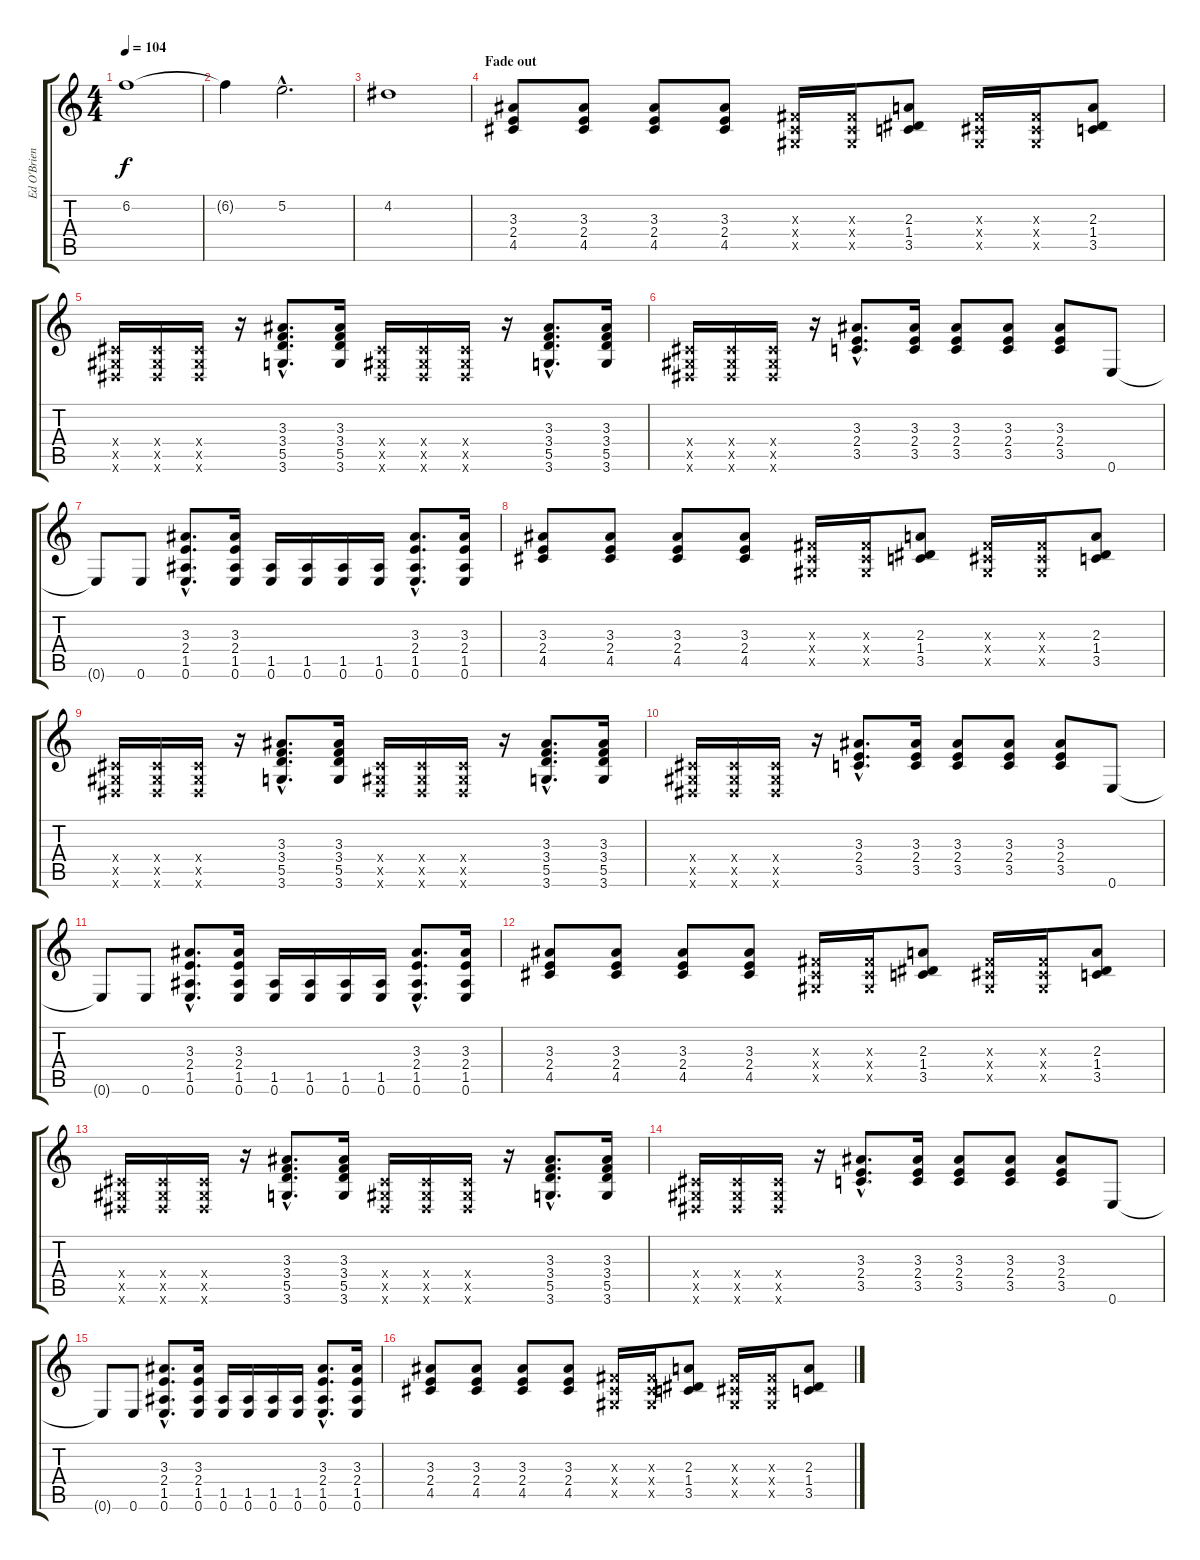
\track ("Ed O'Brien" "Ed O'Brien") {instrument overdrivenguitar}
\staff {score tabs}
\tuning (E4 B3 G3 D3 A2 E2) {hide}
\ts (4 4)
\tempo 104
\clef g2
\ks c
6.2.1{dy f} |
6.2{t}.4 5.2{hac}.2{d} |
4.2.1 |
\section ("" "Fade out")
(3.3 2.4 4.5).8 (3.3 2.4 4.5).8 (3.3 2.4 4.5).8 (3.3 2.4 4.5).8 (-1.3{x} -1.4{x} -1.5{x}).16 (-1.3{x} -1.4{x} -1.5{x}).16 (2.3 1.4 3.5).8 (-1.3{x} -1.4{x} -1.5{x}).16 (-1.3{x} -1.4{x} -1.5{x}).16 (2.3 1.4 3.5).8 |
(-1.4{x} -1.5{x} -1.6{x}).16 (-1.4{x} -1.5{x} -1.6{x}).16 (-1.4{x} -1.5{x} -1.6{x}).16 r.16 (3.3{hac} 3.4{hac} 5.5{hac} 3.6{hac}).8{d} (3.3 3.4 5.5 3.6).16 (-1.4{x} -1.5{x} -1.6{x}).16 (-1.4{x} -1.5{x} -1.6{x}).16 (-1.4{x} -1.5{x} -1.6{x}).16 r.16 (3.3{hac} 3.4{hac} 5.5{hac} 3.6{hac}).8{d} (3.3 3.4 5.5 3.6).16 |
(-1.4{x} -1.5{x} -1.6{x}).16 (-1.4{x} -1.5{x} -1.6{x}).16 (-1.4{x} -1.5{x} -1.6{x}).16 r.16 (3.3{hac} 2.4{hac} 3.5{hac}).8{d} (3.3 2.4 3.5).16 (3.3 2.4 3.5).8 (3.3 2.4 3.5).8 (3.3 2.4 3.5).8 0.6.8 |
0.6{t}.8 0.6.8 (3.3{hac} 2.4{hac} 1.5{hac} 0.6{hac}).8{d} (3.3 2.4 1.5 0.6).16 (1.5 0.6).16 (1.5 0.6).16 (1.5 0.6).16 (1.5 0.6).16 (3.3{hac} 2.4{hac} 1.5{hac} 0.6{hac}).8{d} (3.3 2.4 1.5 0.6).16 |
(3.3 2.4 4.5).8 (3.3 2.4 4.5).8 (3.3 2.4 4.5).8 (3.3 2.4 4.5).8 (-1.3{x} -1.4{x} -1.5{x}).16 (-1.3{x} -1.4{x} -1.5{x}).16 (2.3 1.4 3.5).8 (-1.3{x} -1.4{x} -1.5{x}).16 (-1.3{x} -1.4{x} -1.5{x}).16 (2.3 1.4 3.5).8 |
(-1.4{x} -1.5{x} -1.6{x}).16 (-1.4{x} -1.5{x} -1.6{x}).16 (-1.4{x} -1.5{x} -1.6{x}).16 r.16 (3.3{hac} 3.4{hac} 5.5{hac} 3.6{hac}).8{d} (3.3 3.4 5.5 3.6).16 (-1.4{x} -1.5{x} -1.6{x}).16 (-1.4{x} -1.5{x} -1.6{x}).16 (-1.4{x} -1.5{x} -1.6{x}).16 r.16 (3.3{hac} 3.4{hac} 5.5{hac} 3.6{hac}).8{d} (3.3 3.4 5.5 3.6).16 |
(-1.4{x} -1.5{x} -1.6{x}).16 (-1.4{x} -1.5{x} -1.6{x}).16 (-1.4{x} -1.5{x} -1.6{x}).16 r.16 (3.3{hac} 2.4{hac} 3.5{hac}).8{d} (3.3 2.4 3.5).16 (3.3 2.4 3.5).8 (3.3 2.4 3.5).8 (3.3 2.4 3.5).8 0.6.8 |
0.6{t}.8 0.6.8 (3.3{hac} 2.4{hac} 1.5{hac} 0.6{hac}).8{d} (3.3 2.4 1.5 0.6).16 (1.5 0.6).16 (1.5 0.6).16 (1.5 0.6).16 (1.5 0.6).16 (3.3{hac} 2.4{hac} 1.5{hac} 0.6{hac}).8{d} (3.3 2.4 1.5 0.6).16 |
(3.3 2.4 4.5).8 (3.3 2.4 4.5).8 (3.3 2.4 4.5).8 (3.3 2.4 4.5).8 (-1.3{x} -1.4{x} -1.5{x}).16 (-1.3{x} -1.4{x} -1.5{x}).16 (2.3 1.4 3.5).8 (-1.3{x} -1.4{x} -1.5{x}).16 (-1.3{x} -1.4{x} -1.5{x}).16 (2.3 1.4 3.5).8 |
(-1.4{x} -1.5{x} -1.6{x}).16 (-1.4{x} -1.5{x} -1.6{x}).16 (-1.4{x} -1.5{x} -1.6{x}).16 r.16 (3.3{hac} 3.4{hac} 5.5{hac} 3.6{hac}).8{d} (3.3 3.4 5.5 3.6).16 (-1.4{x} -1.5{x} -1.6{x}).16 (-1.4{x} -1.5{x} -1.6{x}).16 (-1.4{x} -1.5{x} -1.6{x}).16 r.16 (3.3{hac} 3.4{hac} 5.5{hac} 3.6{hac}).8{d} (3.3 3.4 5.5 3.6).16 |
(-1.4{x} -1.5{x} -1.6{x}).16 (-1.4{x} -1.5{x} -1.6{x}).16 (-1.4{x} -1.5{x} -1.6{x}).16 r.16 (3.3{hac} 2.4{hac} 3.5{hac}).8{d} (3.3 2.4 3.5).16 (3.3 2.4 3.5).8 (3.3 2.4 3.5).8 (3.3 2.4 3.5).8 0.6.8 |
0.6{t}.8 0.6.8 (3.3{hac} 2.4{hac} 1.5{hac} 0.6{hac}).8{d} (3.3 2.4 1.5 0.6).16 (1.5 0.6).16 (1.5 0.6).16 (1.5 0.6).16 (1.5 0.6).16 (3.3{hac} 2.4{hac} 1.5{hac} 0.6{hac}).8{d} (3.3 2.4 1.5 0.6).16 |
(3.3 2.4 4.5).8 (3.3 2.4 4.5).8 (3.3 2.4 4.5).8 (3.3 2.4 4.5).8 (-1.3{x} -1.4{x} -1.5{x}).16 (-1.3{x} -1.4{x} -1.5{x}).16 (2.3 1.4 3.5).8 (-1.3{x} -1.4{x} -1.5{x}).16 (-1.3{x} -1.4{x} -1.5{x}).16 (2.3 1.4 3.5).8
